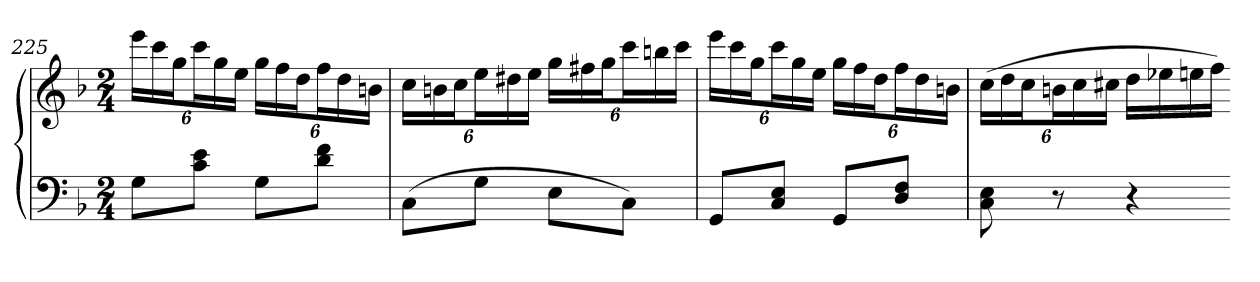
**kern	**kern
*part1	*part1
*staff2	*staff1
*clefF4	*clefG2
*k[b-]	*k[b-]
*F:	*F:
*M2/4	*M2/4
=225	=225
8GL	24eeeLL
.	24ccc
.	24ggJ
8c 8eJ	24cccL
.	24gg
.	24eeJJ
8GL	24ggLL
.	24ff
.	24ddJ
8d 8fJ	24ffL
.	24dd
.	24bnJJ
=226	=226
(8CL	24ccLL
.	24bn
.	24ccJ
8GJ	24eeL
.	24dd#X
.	24eeJJ
8EL	24ggLL
.	24ff#X
.	24ggJ
8CJ)	24cccL
.	24bbn
.	24cccJJ
=227	=227
8GGL	24eeeLL
.	24ccc
.	24ggJ
8C 8EJ	24cccL
.	24gg
.	24eeJJ
8GGL	24ggLL
.	24ff
.	24ddJ
8D 8FJ	24ffL
.	24dd
.	24bnJJ
=228	=228
8C 8E	(24ccLL
.	24dd
.	24ccJ
8r	24bnL
.	24cc
.	24cc#XJJ
4r	16ddLL
.	16ee-X
.	16een
.	16ffJJ)
=-	=-
*-	*-
